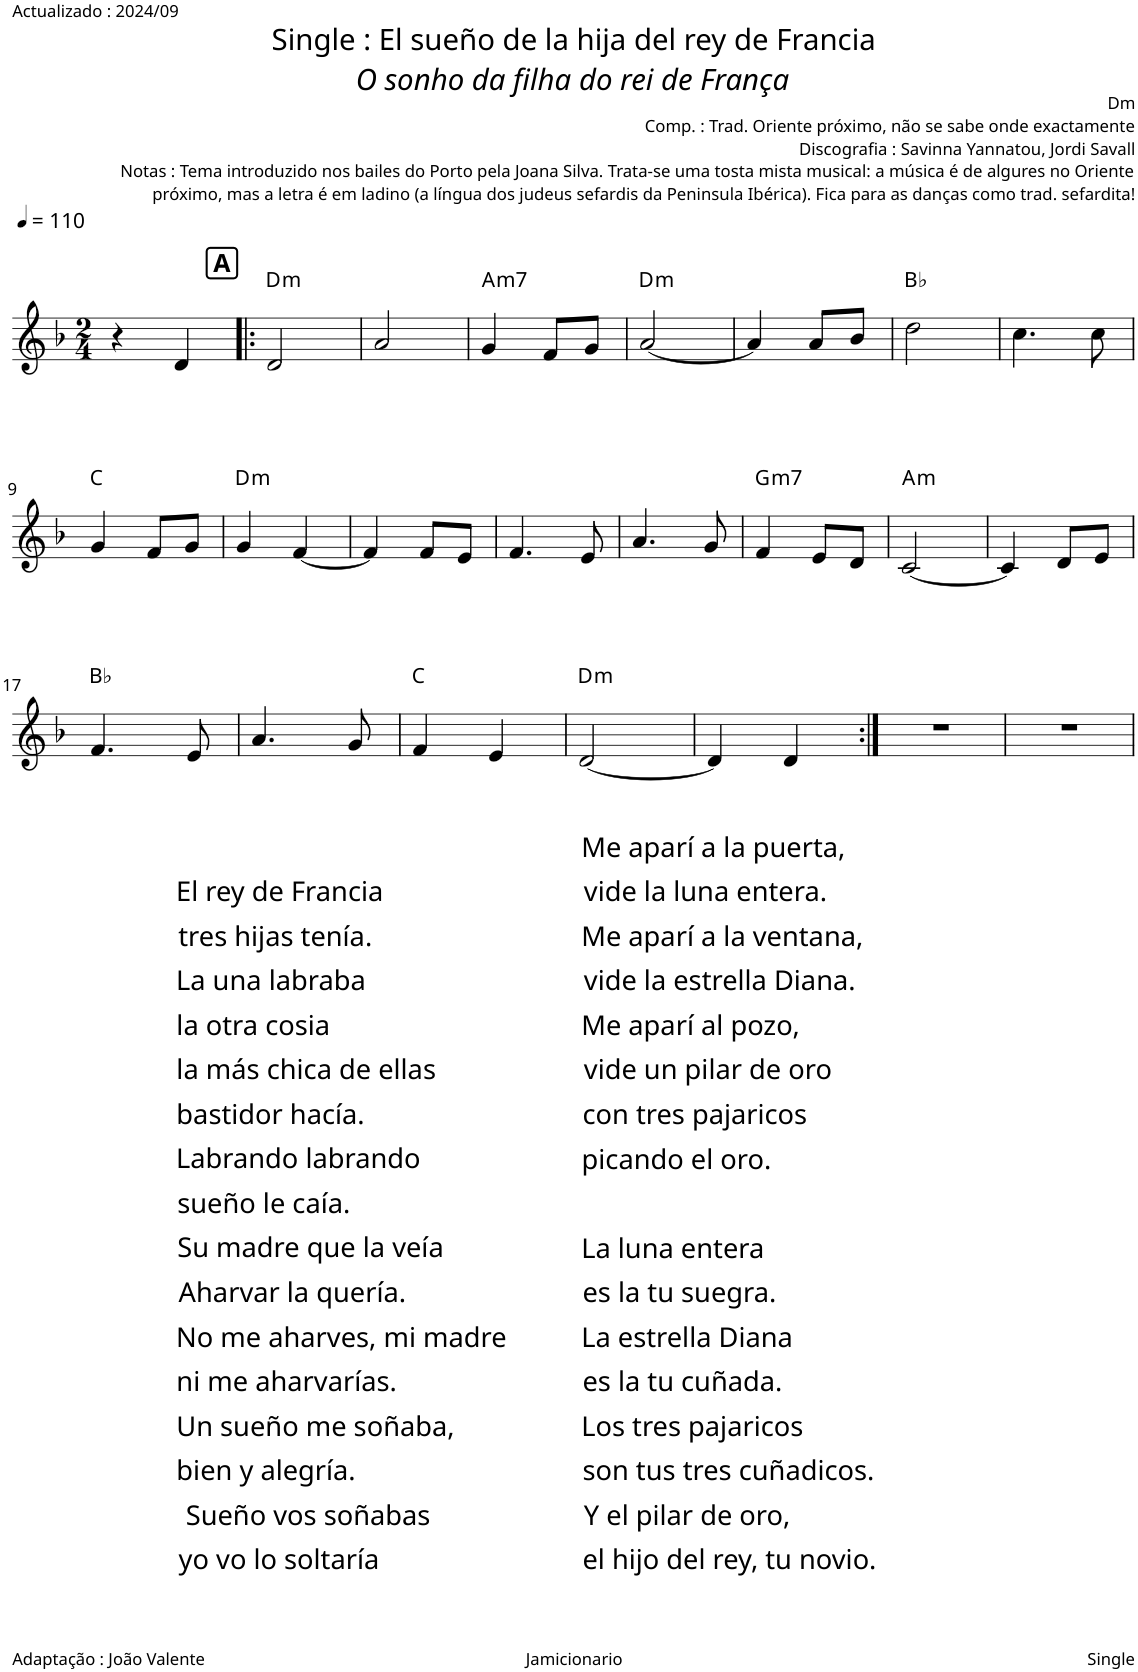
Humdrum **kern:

**kern	**harte
*part1	*part1
*staff1	*
*I"Piano	*
*I'Pno.	*
*clefG2	*
*k[b-]	*
*M2/4	*
*MM110	*
=1	=1
4r	.
4d/	.
!!LO:REH:place=s1:a:B:cj:fs=12:t=A
=2!|:	=2!|:
!	!LO:H:kt=m
2d/	D:min
=3	=3
2a/	.
=4	=4
!	!LO:H:kt=m7
4g/	A:min7
8f/L	.
8g/J	.
=5	=5
!	!LO:H:kt=m
[2a/	D:min
=6	=6
4a/]	.
8a/L	.
8b-/J	.
=7	=7
2dd\	Bb:maj
=8	=8
4.cc\	.
8cc\	.
!!LO:LB:g=z
=9	=9
4g/	C:maj
8f/L	.
8g/J	.
=10	=10
!	!LO:H:kt=m
4g/	D:min
[4f/	.
=11	=11
4f/]	.
8f/L	.
8e/J	.
=12	=12
4.f/	.
8e/	.
=13	=13
4.a/	.
8g/	.
=14	=14
!	!LO:H:kt=m7
4f/	G:min7
8e/L	.
8d/J	.
=15	=15
!	!LO:H:kt=m
[2c/	A:min
=16	=16
4c/]	.
8d/L	.
8e/J	.
!!LO:LB:g=z
=17	=17
4.f/	Bb:maj
8e/	.
=18	=18
4.a/	.
8g/	.
=19	=19
4f/	C:maj
4e/	.
=20	=20
!	!LO:H:kt=m
[2d/	D:min
=21	=21
4d/]	.
4d/	.
=22:|!	=22:|!
2r	.
=23	=23
!LO:TX:b:t=El rey de Francia	!
!LO:TX:b:t=tres hijas tenía.	!
!LO:TX:b:t=La una labraba	!
!LO:TX:b:t=la otra cosia	!
!LO:TX:b:t=la más chica de ellas	!
!LO:TX:b:t=bastidor hacía.	!
!LO:TX:b:t=Labrando labrando	!
!LO:TX:b:t=sueño le caía.	!
!LO:TX:b:t=Su madre que la veía	!
!LO:TX:b:t=Aharvar la quería.	!
!LO:TX:b:t=No me aharves, mi madre	!
!LO:TX:b:t=ni me aharvarías.	!
!LO:TX:b:t=Un sueño me soñaba,	!
!LO:TX:b:t=bien y alegría.	!
!LO:TX:b:t=Sueño vos soñabas	!
!LO:TX:b:t=yo vo lo soltaría	!
!LO:TX:b:t=Me aparí a la puerta,	!
!LO:TX:b:t=vide la luna entera.	!
!LO:TX:b:t=Me aparí a la ventana,	!
!LO:TX:b:t=vide la estrella Diana.	!
!LO:TX:b:t=Me aparí al pozo,	!
!LO:TX:b:t=vide un pilar de oro	!
!LO:TX:b:t=con tres pajaricos	!
!LO:TX:b:t=picando el oro.	!
!LO:TX:b:t=La luna entera	!
!LO:TX:b:t=es la tu suegra.	!
!LO:TX:b:t=La estrella Diana	!
!LO:TX:b:t=es la tu cuñada.	!
!LO:TX:b:t=Los tres pajaricos	!
!LO:TX:b:t=son tus tres cuñadicos.	!
!LO:TX:b:t=Y el pilar de oro,	!
!LO:TX:b:t=el hijo del rey, tu novio.	!
2r	.
=	=
*-	*-
